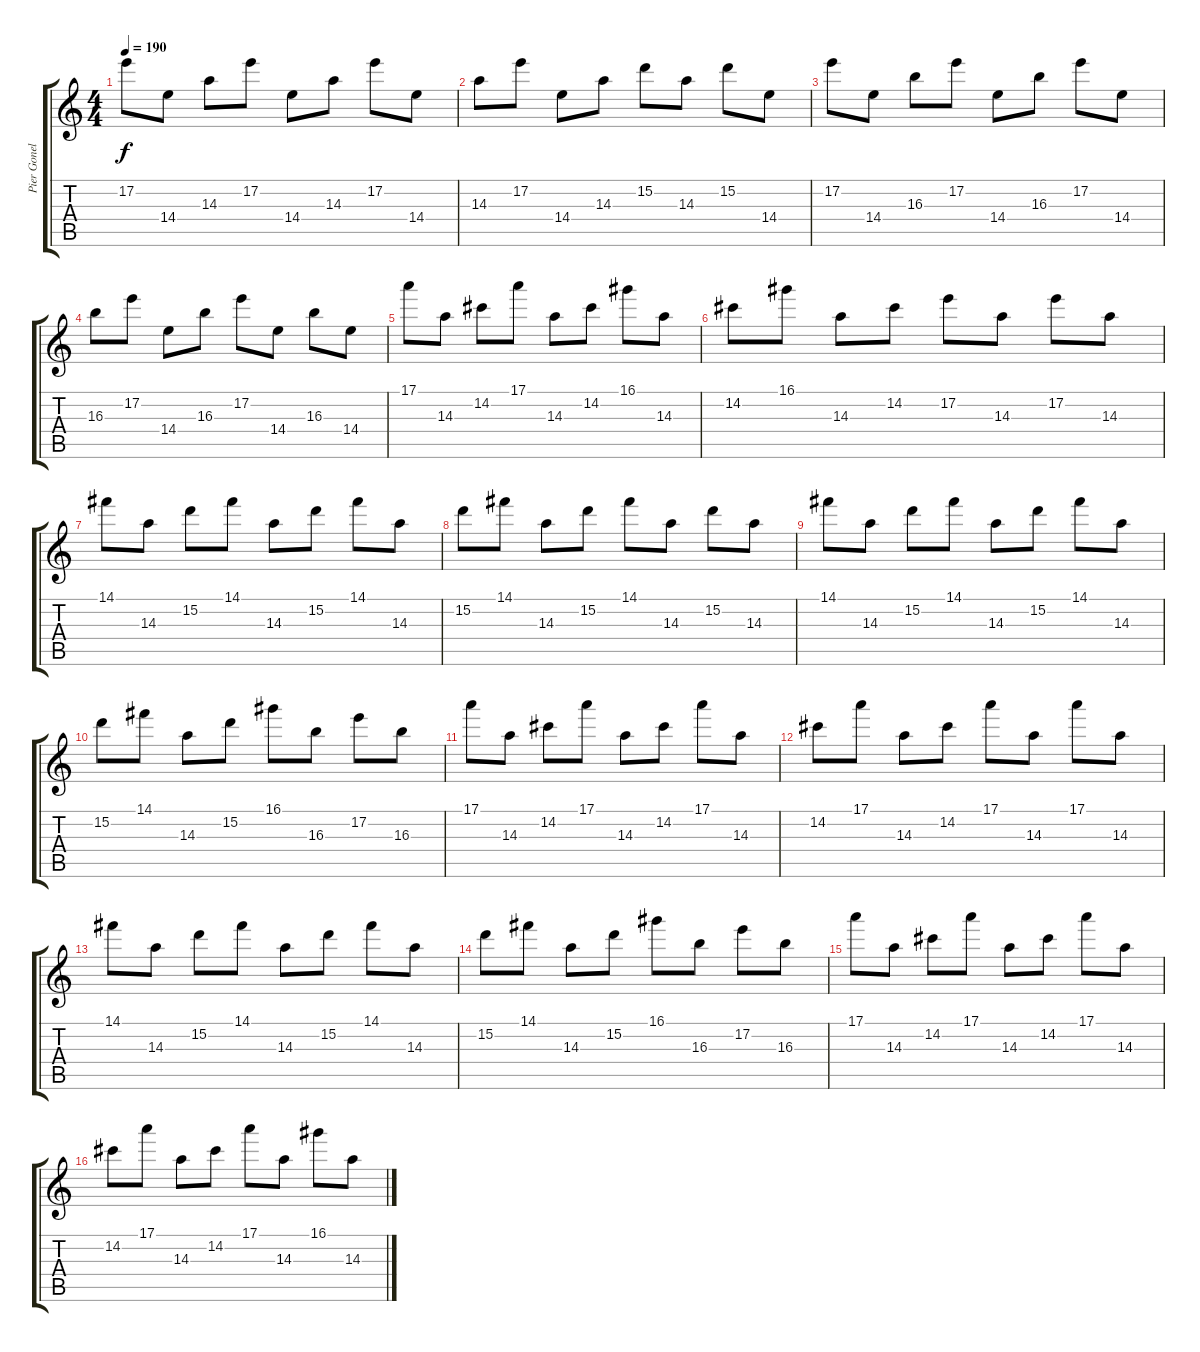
\track ("Pier Gonella guitar 1" "Pier Gonel") {instrument overdrivenguitar}
\staff {score tabs}
\tuning (E4 B3 G3 D3 A2 E2) {hide}
\ts (4 4)
\tempo 190
\clef g2
\ks c
17.2.8{dy f} 14.4.8 14.3.8 17.2.8 14.4.8 14.3.8 17.2.8 14.4.8 |
14.3.8 17.2.8 14.4.8 14.3.8 15.2.8 14.3.8 15.2.8 14.4.8 |
17.2.8 14.4.8 16.3.8 17.2.8 14.4.8 16.3.8 17.2.8 14.4.8 |
16.3.8 17.2.8 14.4.8 16.3.8 17.2.8 14.4.8 16.3.8 14.4.8 |
17.1.8 14.3.8 14.2.8 17.1.8 14.3.8 14.2.8 16.1.8 14.3.8 |
14.2.8 16.1.8 14.3.8 14.2.8 17.2.8 14.3.8 17.2.8 14.3.8 |
14.1.8 14.3.8 15.2.8 14.1.8 14.3.8 15.2.8 14.1.8 14.3.8 |
15.2.8 14.1.8 14.3.8 15.2.8 14.1.8 14.3.8 15.2.8 14.3.8 |
14.1.8 14.3.8 15.2.8 14.1.8 14.3.8 15.2.8 14.1.8 14.3.8 |
15.2.8 14.1.8 14.3.8 15.2.8 16.1.8 16.3.8 17.2.8 16.3.8 |
17.1.8 14.3.8 14.2.8 17.1.8 14.3.8 14.2.8 17.1.8 14.3.8 |
14.2.8 17.1.8 14.3.8 14.2.8 17.1.8 14.3.8 17.1.8 14.3.8 |
14.1.8 14.3.8 15.2.8 14.1.8 14.3.8 15.2.8 14.1.8 14.3.8 |
15.2.8 14.1.8 14.3.8 15.2.8 16.1.8 16.3.8 17.2.8 16.3.8 |
17.1.8 14.3.8 14.2.8 17.1.8 14.3.8 14.2.8 17.1.8 14.3.8 |
14.2.8 17.1.8 14.3.8 14.2.8 17.1.8 14.3.8 16.1.8 14.3.8
